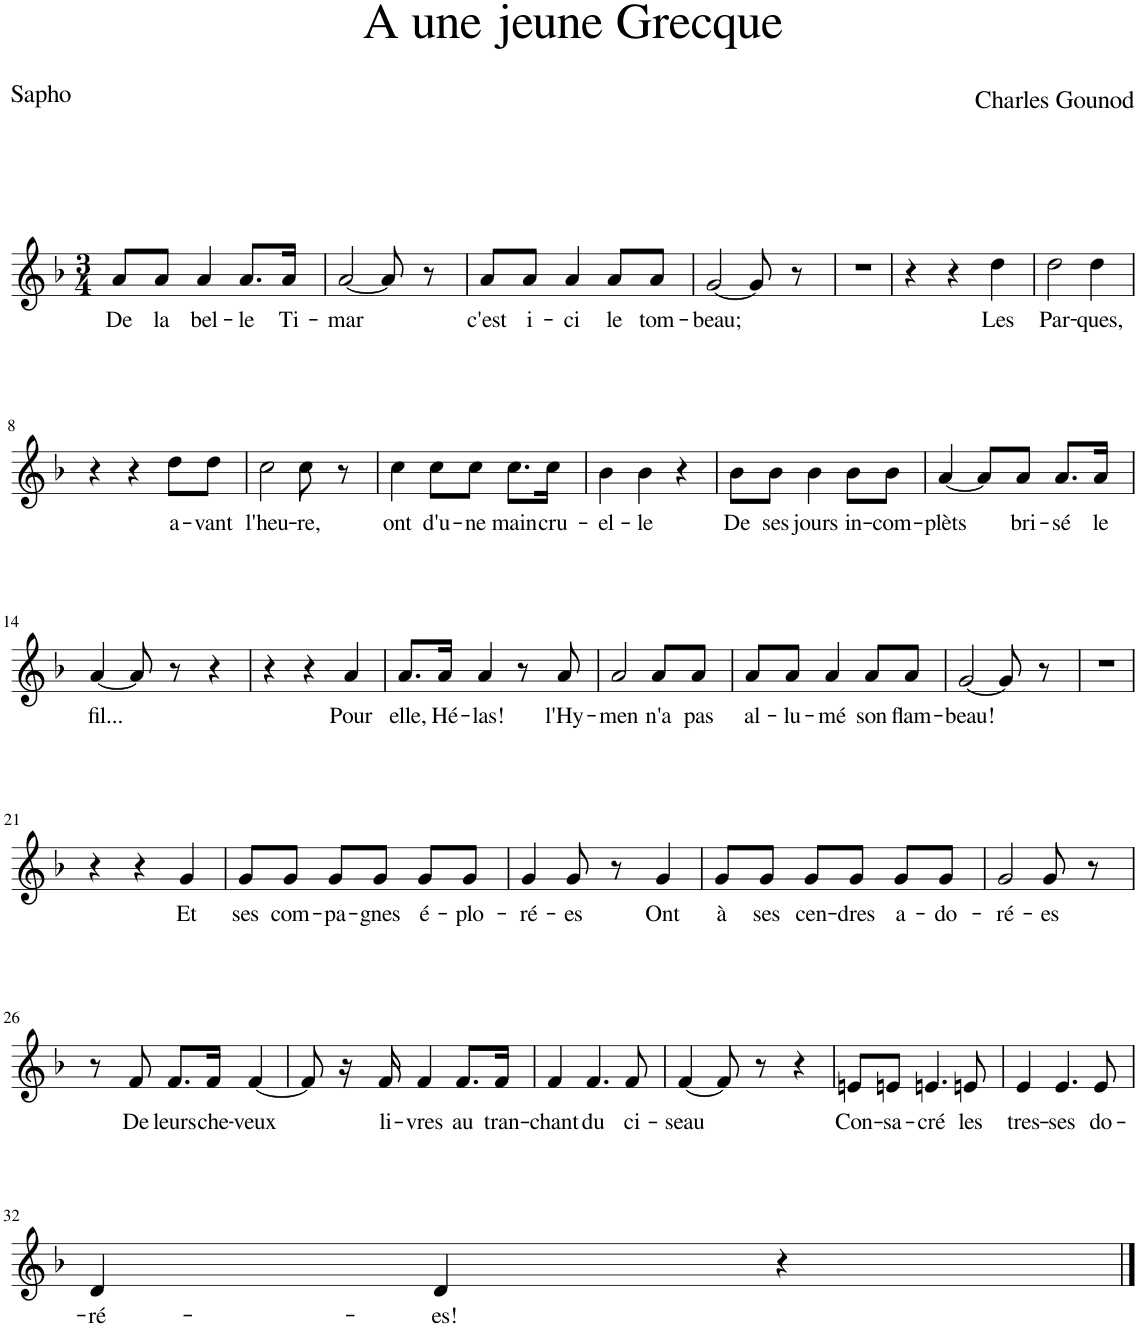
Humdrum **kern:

**kern	**text
*part1	*part1
*staff1	*staff1
*I"Piano	*
*I'Pno	*
*clefG2	*
*k[b-]	*
*M3/4	*
=1	=1
!	!LO:LY:b
8a/L	De
!	!LO:LY:b
8a/J	la
!	!LO:LY:b
4a/	bel-
!	!LO:LY:b
8.a/L	-le
!	!LO:LY:b
16a/Jk	Ti-
=2	=2
!	!LO:LY:b
[2a/	-mar
8a/]	.
8r	.
=3	=3
!	!LO:LY:b
8a/L	c'est
!	!LO:LY:b
8a/J	i-
!	!LO:LY:b
4a/	-ci
!	!LO:LY:b
8a/L	le
!	!LO:LY:b
8a/J	tom-
=4	=4
!	!LO:LY:b
[2g/	-beau;
8g/]	.
8r	.
=5	=5
2.r	.
=6	=6
4r	.
4r	.
!	!LO:LY:b
4dd\	Les
=7	=7
!	!LO:LY:b
2dd\	Par-
!	!LO:LY:b
4dd\	-ques,
!!LO:LB:g=z
=8	=8
4r	.
4r	.
!	!LO:LY:b
8dd\L	a-
!	!LO:LY:b
8dd\J	-vant
=9	=9
!	!LO:LY:b
2cc\	l'heu-
!	!LO:LY:b
8cc\	-re,
8r	.
=10	=10
!	!LO:LY:b
4cc\	ont
!	!LO:LY:b
8cc\L	d'u-
!	!LO:LY:b
8cc\J	-ne
!	!LO:LY:b
8.cc\L	main
!	!LO:LY:b
16cc\Jk	cru-
=11	=11
!	!LO:LY:b
4b-\	-el-
!	!LO:LY:b
4b-\	-le
4r	.
=12	=12
!	!LO:LY:b
8b-\L	De
!	!LO:LY:b
8b-\J	ses
!	!LO:LY:b
4b-\	jours
!	!LO:LY:b
8b-\L	in-
!	!LO:LY:b
8b-\J	-com-
=13	=13
!	!LO:LY:b
[4a/	-plèts
8a/L]	.
!	!LO:LY:b
8a/J	bri-
!	!LO:LY:b
8.a/L	-sé
!	!LO:LY:b
16a/Jk	le
!!LO:LB:g=z
=14	=14
!	!LO:LY:b
[4a/	fil...
8a/]	.
8r	.
4r	.
=15	=15
4r	.
4r	.
!	!LO:LY:b
4a/	Pour
=16	=16
!	!LO:LY:b
8.a/L	elle,
!	!LO:LY:b
16a/Jk	Hé-
!	!LO:LY:b
4a/	-las!
8r	.
!	!LO:LY:b
8a/	l'Hy-
=17	=17
!	!LO:LY:b
2a/	-men
!	!LO:LY:b
8a/L	n'a
!	!LO:LY:b
8a/J	pas
=18	=18
!	!LO:LY:b
8a/L	al-
!	!LO:LY:b
8a/J	-lu-
!	!LO:LY:b
4a/	-mé
!	!LO:LY:b
8a/L	son
!	!LO:LY:b
8a/J	flam-
=19	=19
!	!LO:LY:b
[2g/	-beau!
8g/]	.
8r	.
=20	=20
2.r	.
!!LO:LB:g=z
=21	=21
4r	.
4r	.
!	!LO:LY:b
4g/	Et
=22	=22
!	!LO:LY:b
8g/L	ses
!	!LO:LY:b
8g/J	com-
!	!LO:LY:b
8g/L	-pa-
!	!LO:LY:b
8g/J	-gnes
!	!LO:LY:b
8g/L	é-
!	!LO:LY:b
8g/J	-plo-
=23	=23
!	!LO:LY:b
4g/	-ré-
!	!LO:LY:b
8g/	-es
8r	.
!	!LO:LY:b
4g/	Ont
=24	=24
!	!LO:LY:b
8g/L	à
!	!LO:LY:b
8g/J	ses
!	!LO:LY:b
8g/L	cen-
!	!LO:LY:b
8g/J	-dres
!	!LO:LY:b
8g/L	a-
!	!LO:LY:b
8g/J	-do-
=25	=25
!	!LO:LY:b
2g/	-ré-
!	!LO:LY:b
8g/	-es
8r	.
!!LO:LB:g=z
=26	=26
8r	.
!	!LO:LY:b
8f/	De
!	!LO:LY:b
8.f/L	leurs
!	!LO:LY:b
16f/Jk	che-
!	!LO:LY:b
[4f/	-veux
=27	=27
8f/]	.
16r	.
!	!LO:LY:b
16f/	li-
!	!LO:LY:b
4f/	-vres
!	!LO:LY:b
8.f/L	au
!	!LO:LY:b
16f/Jk	tran-
=28	=28
!	!LO:LY:b
4f/	-chant
!	!LO:LY:b
4.f/	du
!	!LO:LY:b
8f/	ci-
=29	=29
!	!LO:LY:b
[4f/	-seau
8f/]	.
8r	.
4r	.
=30	=30
!	!LO:LY:b
8en/L	Con-
!	!LO:LY:b
8en/J	-sa-
!	!LO:LY:b
4.en/	-cré
!	!LO:LY:b
8en/	les
=31	=31
!	!LO:LY:b
4e/	tres-
!	!LO:LY:b
4.e/	-ses
!	!LO:LY:b
8e/	do-
!!LO:LB:g=z
=32	=32
!	!LO:LY:b
4d/	-ré-
!	!LO:LY:b
4d/	-es!
4r	.
==	==
*-	*-
